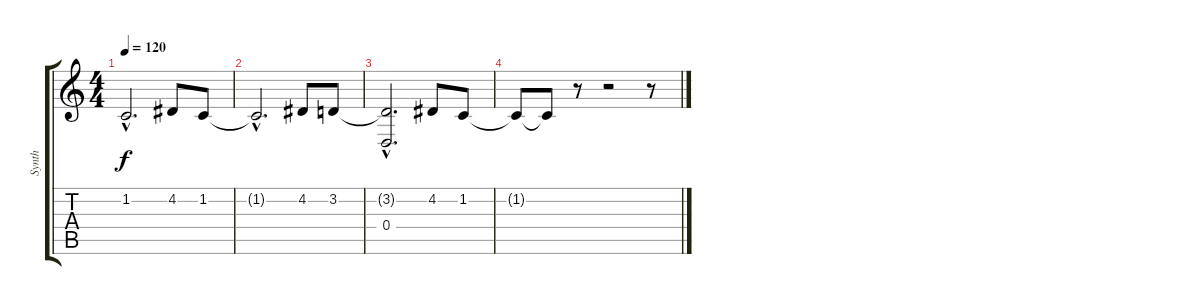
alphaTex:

\track ("Synth" "Synth") {instrument stringensemble1}
\staff {score tabs}
\tuning (E4 B3 G3 D3 A2 E2) {hide}
\ts (4 4)
\tempo 120
\clef g2
\ks c
1.2{hac}.2{d dy f volume 4} 4.2.8 1.2.8 |
1.2{hac t}.2{d volume 3} 4.2.8 3.2.8 |
(3.2{hac t} 0.4{hac}).2{d volume 2} 4.2.8 1.2.8 |
1.2{t}.8{volume 1} 1.2{t}.8 r.8 r.2 r.8
